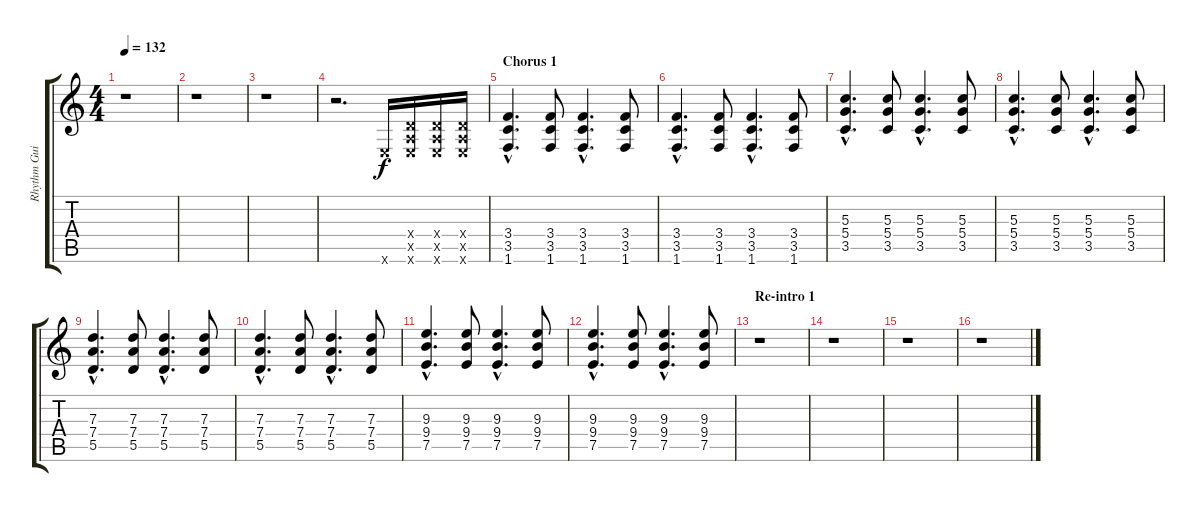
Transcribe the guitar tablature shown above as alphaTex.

\track ("Rhythm Guitar 2" "Rhythm Gui") {instrument overdrivenguitar}
\staff {score tabs}
\tuning (E4 B3 G3 D3 A2 E2) {hide}
\ts (4 4)
\tempo 132
\clef g2
\ks c
r.1{dy f} |
r.1 |
r.1 |
r.2{d volume 16} 0.6{x}.16 (0.4{x} 0.5{x} 0.6{x}).16 (0.4{x} 0.5{x} 0.6{x}).16 (0.4{x} 0.5{x} 0.6{x}).16 |
\section ("" "Chorus 1")
(3.4{hac} 3.5{hac} 1.6{hac}).4{d volume 12} (3.4 3.5 1.6).8 (3.4{hac} 3.5{hac} 1.6{hac}).4{d} (3.4 3.5 1.6).8 |
(3.4{hac} 3.5{hac} 1.6{hac}).4{d} (3.4 3.5 1.6).8 (3.4{hac} 3.5{hac} 1.6{hac}).4{d} (3.4 3.5 1.6).8 |
(5.3{hac} 5.4{hac} 3.5{hac}).4{d} (5.3 5.4 3.5).8 (5.3{hac} 5.4{hac} 3.5{hac}).4{d} (5.3 5.4 3.5).8 |
(5.3{hac} 5.4{hac} 3.5{hac}).4{d} (5.3 5.4 3.5).8 (5.3{hac} 5.4{hac} 3.5{hac}).4{d} (5.3 5.4 3.5).8 |
(7.3{hac} 7.4{hac} 5.5{hac}).4{d} (7.3 7.4 5.5).8 (7.3{hac} 7.4{hac} 5.5{hac}).4{d} (7.3 7.4 5.5).8 |
(7.3{hac} 7.4{hac} 5.5{hac}).4{d} (7.3 7.4 5.5).8 (7.3{hac} 7.4{hac} 5.5{hac}).4{d} (7.3 7.4 5.5).8 |
(9.3{hac} 9.4{hac} 7.5{hac}).4{d} (9.3 9.4 7.5).8 (9.3{hac} 9.4{hac} 7.5{hac}).4{d} (9.3 9.4 7.5).8 |
(9.3{hac} 9.4{hac} 7.5{hac}).4{d} (9.3 9.4 7.5).8 (9.3{hac} 9.4{hac} 7.5{hac}).4{d} (9.3 9.4 7.5).8 |
\section ("" "Re-intro 1")
r.1 |
r.1 |
r.1 |
r.1
